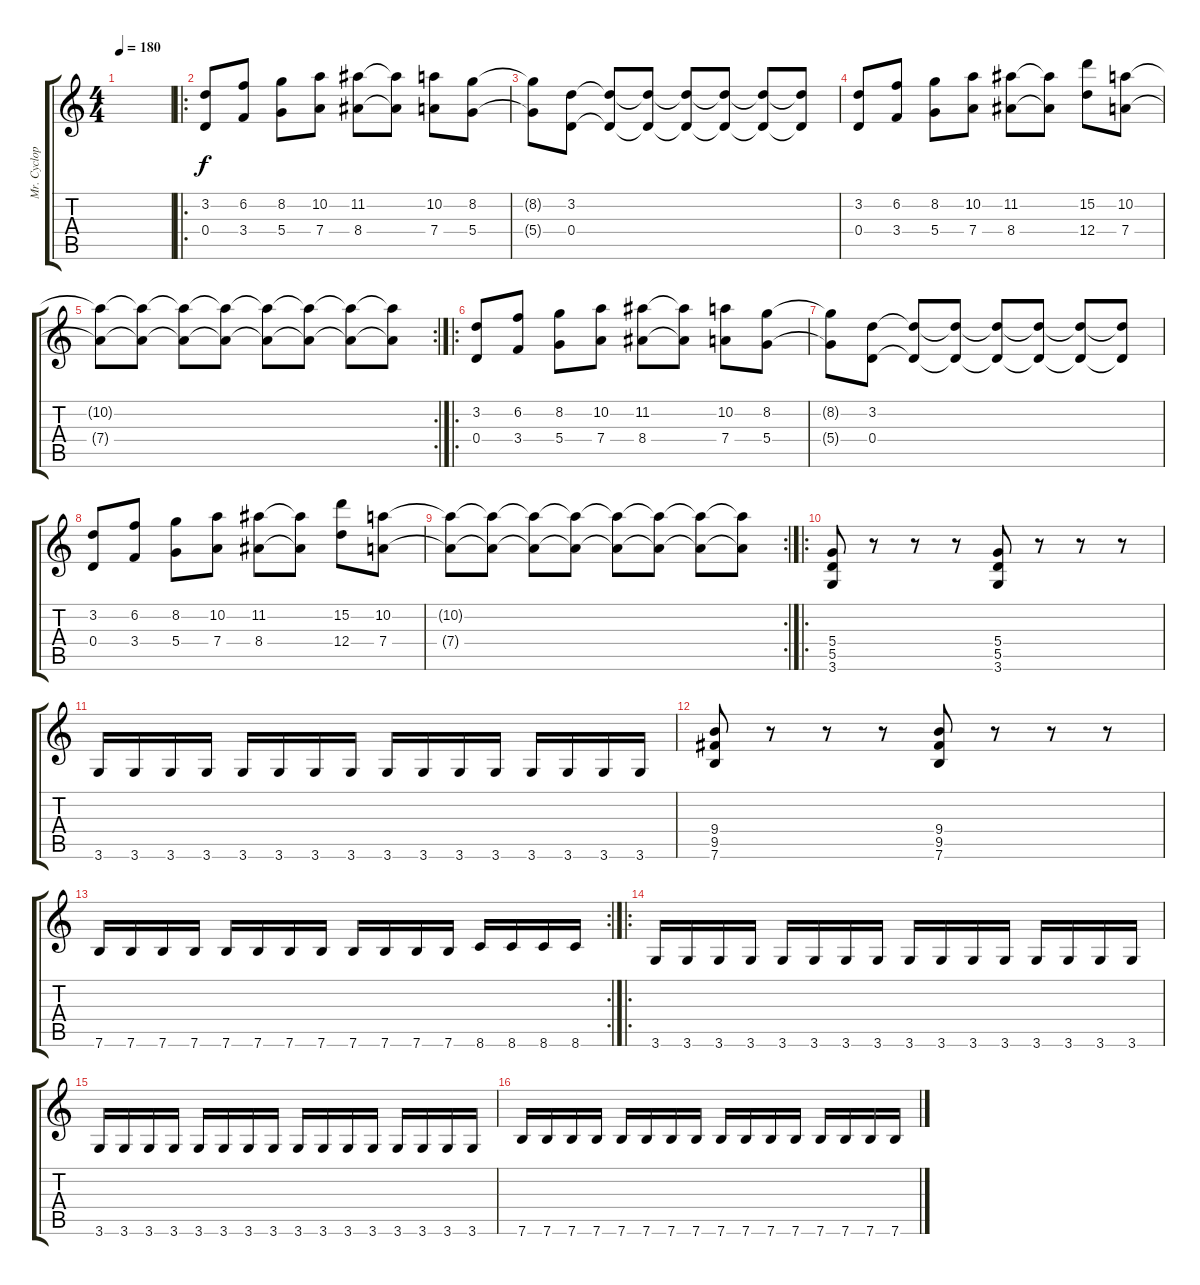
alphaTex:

\track ("Mr. Cyclop" "Mr. Cyclop") {instrument distortionguitar}
\staff {score tabs}
\tuning (E4 B3 G3 D3 A2 E2) {hide}
\ts (4 4)
\tempo 180
\clef g2
\ks c
|
\ro
(3.2 0.4).8 (6.2 3.4).8 (8.2 5.4).8 (10.2 7.4).8 (11.2 8.4).8 (11.2{t} 8.4{t}).8 (10.2 7.4).8 (8.2 5.4).8 |
(8.2{t} 5.4{t}).8 (3.2 0.4).8 (3.2{t} 0.4{t}).8 (3.2{t} 0.4{t}).8 (3.2{t} 0.4{t}).8 (3.2{t} 0.4{t}).8 (3.2{t} 0.4{t}).8 (3.2{t} 0.4{t}).8 |
(3.2 0.4).8 (6.2 3.4).8 (8.2 5.4).8 (10.2 7.4).8 (11.2 8.4).8 (11.2{t} 8.4{t}).8 (15.2 12.4).8 (10.2 7.4).8 |
\rc 2
(10.2{t} 7.4{t}).8 (10.2{t} 7.4{t}).8 (10.2{t} 7.4{t}).8 (10.2{t} 7.4{t}).8 (10.2{t} 7.4{t}).8 (10.2{t} 7.4{t}).8 (10.2{t} 7.4{t}).8 (10.2{t} 7.4{t}).8 |
\ro
(3.2 0.4).8 (6.2 3.4).8 (8.2 5.4).8 (10.2 7.4).8 (11.2 8.4).8 (11.2{t} 8.4{t}).8 (10.2 7.4).8 (8.2 5.4).8 |
(8.2{t} 5.4{t}).8 (3.2 0.4).8 (3.2{t} 0.4{t}).8 (3.2{t} 0.4{t}).8 (3.2{t} 0.4{t}).8 (3.2{t} 0.4{t}).8 (3.2{t} 0.4{t}).8 (3.2{t} 0.4{t}).8 |
(3.2 0.4).8 (6.2 3.4).8 (8.2 5.4).8 (10.2 7.4).8 (11.2 8.4).8 (11.2{t} 8.4{t}).8 (15.2 12.4).8 (10.2 7.4).8 |
\rc 2
(10.2{t} 7.4{t}).8 (10.2{t} 7.4{t}).8 (10.2{t} 7.4{t}).8 (10.2{t} 7.4{t}).8 (10.2{t} 7.4{t}).8 (10.2{t} 7.4{t}).8 (10.2{t} 7.4{t}).8 (10.2{t} 7.4{t}).8 |
\ro
(5.4 5.5 3.6).8 r.8 r.8 r.8 (5.4 5.5 3.6).8 r.8 r.8 r.8 |
3.6.16 3.6.16 3.6.16 3.6.16 3.6.16 3.6.16 3.6.16 3.6.16 3.6.16 3.6.16 3.6.16 3.6.16 3.6.16 3.6.16 3.6.16 3.6.16 |
(9.4 9.5 7.6).8 r.8 r.8 r.8 (9.4 9.5 7.6).8 r.8 r.8 r.8 |
\rc 2
7.6.16 7.6.16 7.6.16 7.6.16 7.6.16 7.6.16 7.6.16 7.6.16 7.6.16 7.6.16 7.6.16 7.6.16 8.6.16 8.6.16 8.6.16 8.6.16 |
\ro
3.6.16 3.6.16 3.6.16 3.6.16 3.6.16 3.6.16 3.6.16 3.6.16 3.6.16 3.6.16 3.6.16 3.6.16 3.6.16 3.6.16 3.6.16 3.6.16 |
3.6.16 3.6.16 3.6.16 3.6.16 3.6.16 3.6.16 3.6.16 3.6.16 3.6.16 3.6.16 3.6.16 3.6.16 3.6.16 3.6.16 3.6.16 3.6.16 |
7.6.16 7.6.16 7.6.16 7.6.16 7.6.16 7.6.16 7.6.16 7.6.16 7.6.16 7.6.16 7.6.16 7.6.16 7.6.16 7.6.16 7.6.16 7.6.16
